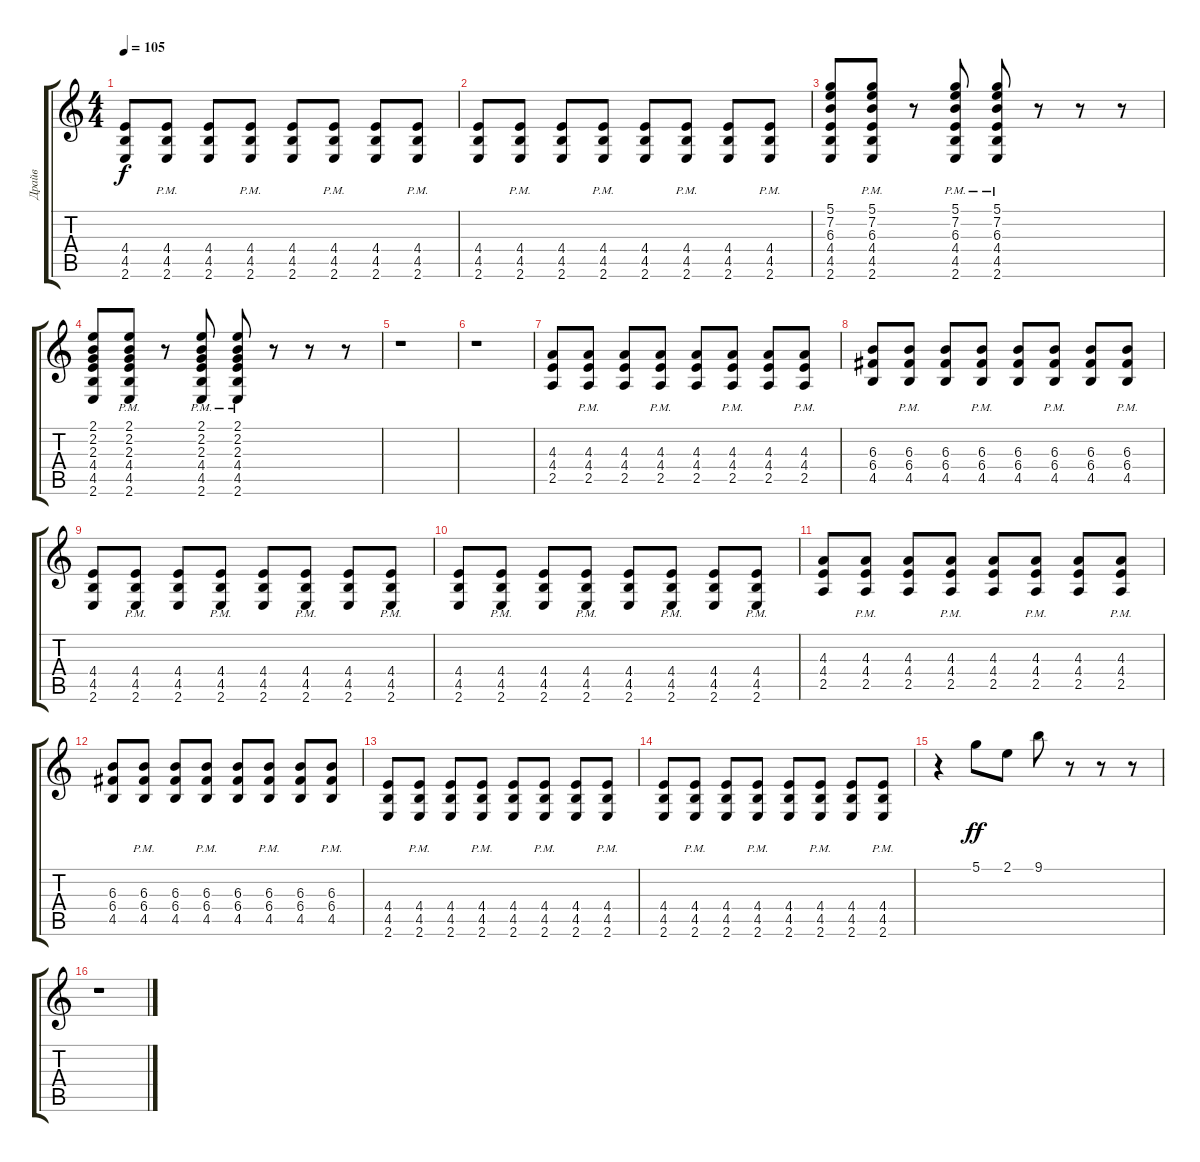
\track ("Драйв" "Драйв") {instrument overdrivenguitar}
\staff {score tabs}
\tuning (D4 A3 F3 C3 G2 D2) {hide}
\ts (4 4)
\tempo 105
\clef g2
\ks c
(4.4 4.5 2.6).8{dy f} (4.4{pm} 4.5{pm} 2.6{pm}).8 (4.4 4.5 2.6).8 (4.4{pm} 4.5{pm} 2.6{pm}).8 (4.4 4.5 2.6).8 (4.4{pm} 4.5{pm} 2.6{pm}).8 (4.4 4.5 2.6).8 (4.4{pm} 4.5{pm} 2.6{pm}).8 |
(4.4 4.5 2.6).8 (4.4{pm} 4.5{pm} 2.6{pm}).8 (4.4 4.5 2.6).8 (4.4{pm} 4.5{pm} 2.6{pm}).8 (4.4 4.5 2.6).8 (4.4{pm} 4.5{pm} 2.6{pm}).8 (4.4 4.5 2.6).8 (4.4{pm} 4.5{pm} 2.6{pm}).8 |
(5.1 7.2 6.3 4.4 4.5 2.6).8 (5.1 7.2 6.3 4.4{pm} 4.5{pm} 2.6{pm}).8 r.8 (5.1 7.2 6.3 4.4{pm} 4.5{pm} 2.6{pm}).8 (5.1 7.2 6.3 4.4{pm} 4.5{pm} 2.6{pm}).8 r.8 r.8 r.8 |
(2.1 2.2 2.3 4.4 4.5 2.6).8 (2.1 2.2 2.3 4.4{pm} 4.5{pm} 2.6{pm}).8 r.8 (2.1 2.2 2.3 4.4{pm} 4.5{pm} 2.6{pm}).8 (2.1 2.2 2.3 4.4{pm} 4.5{pm} 2.6{pm}).8 r.8 r.8 r.8 |
r.1 |
r.1 |
(4.3 4.4 2.5).8 (4.3{pm} 4.4{pm} 2.5{pm}).8 (4.3 4.4 2.5).8 (4.3{pm} 4.4{pm} 2.5{pm}).8 (4.3 4.4 2.5).8 (4.3{pm} 4.4{pm} 2.5{pm}).8 (4.3 4.4 2.5).8 (4.3{pm} 4.4{pm} 2.5{pm}).8 |
(6.3 6.4 4.5).8 (6.3{pm} 6.4{pm} 4.5{pm}).8 (6.3 6.4 4.5).8 (6.3{pm} 6.4{pm} 4.5{pm}).8 (6.3 6.4 4.5).8 (6.3{pm} 6.4{pm} 4.5{pm}).8 (6.3 6.4 4.5).8 (6.3{pm} 6.4{pm} 4.5{pm}).8 |
(4.4 4.5 2.6).8 (4.4{pm} 4.5{pm} 2.6{pm}).8 (4.4 4.5 2.6).8 (4.4{pm} 4.5{pm} 2.6{pm}).8 (4.4 4.5 2.6).8 (4.4{pm} 4.5{pm} 2.6{pm}).8 (4.4 4.5 2.6).8 (4.4{pm} 4.5{pm} 2.6{pm}).8 |
(4.4 4.5 2.6).8 (4.4{pm} 4.5{pm} 2.6{pm}).8 (4.4 4.5 2.6).8 (4.4{pm} 4.5{pm} 2.6{pm}).8 (4.4 4.5 2.6).8 (4.4{pm} 4.5{pm} 2.6{pm}).8 (4.4 4.5 2.6).8 (4.4{pm} 4.5{pm} 2.6{pm}).8 |
(4.3 4.4 2.5).8 (4.3{pm} 4.4{pm} 2.5{pm}).8 (4.3 4.4 2.5).8 (4.3{pm} 4.4{pm} 2.5{pm}).8 (4.3 4.4 2.5).8 (4.3{pm} 4.4{pm} 2.5{pm}).8 (4.3 4.4 2.5).8 (4.3{pm} 4.4{pm} 2.5{pm}).8 |
(6.3 6.4 4.5).8 (6.3{pm} 6.4{pm} 4.5{pm}).8 (6.3 6.4 4.5).8 (6.3{pm} 6.4{pm} 4.5{pm}).8 (6.3 6.4 4.5).8 (6.3{pm} 6.4{pm} 4.5{pm}).8 (6.3 6.4 4.5).8 (6.3{pm} 6.4{pm} 4.5{pm}).8 |
(4.4 4.5 2.6).8 (4.4{pm} 4.5{pm} 2.6{pm}).8 (4.4 4.5 2.6).8 (4.4{pm} 4.5{pm} 2.6{pm}).8 (4.4 4.5 2.6).8 (4.4{pm} 4.5{pm} 2.6{pm}).8 (4.4 4.5 2.6).8 (4.4{pm} 4.5{pm} 2.6{pm}).8 |
(4.4 4.5 2.6).8 (4.4{pm} 4.5{pm} 2.6{pm}).8 (4.4 4.5 2.6).8 (4.4{pm} 4.5{pm} 2.6{pm}).8 (4.4 4.5 2.6).8 (4.4{pm} 4.5{pm} 2.6{pm}).8 (4.4 4.5 2.6).8 (4.4{pm} 4.5{pm} 2.6{pm}).8 |
r.4 5.1.8{dy ff balance 4} 2.1.8 9.1.8 r.8 r.8 r.8 |
r.1
